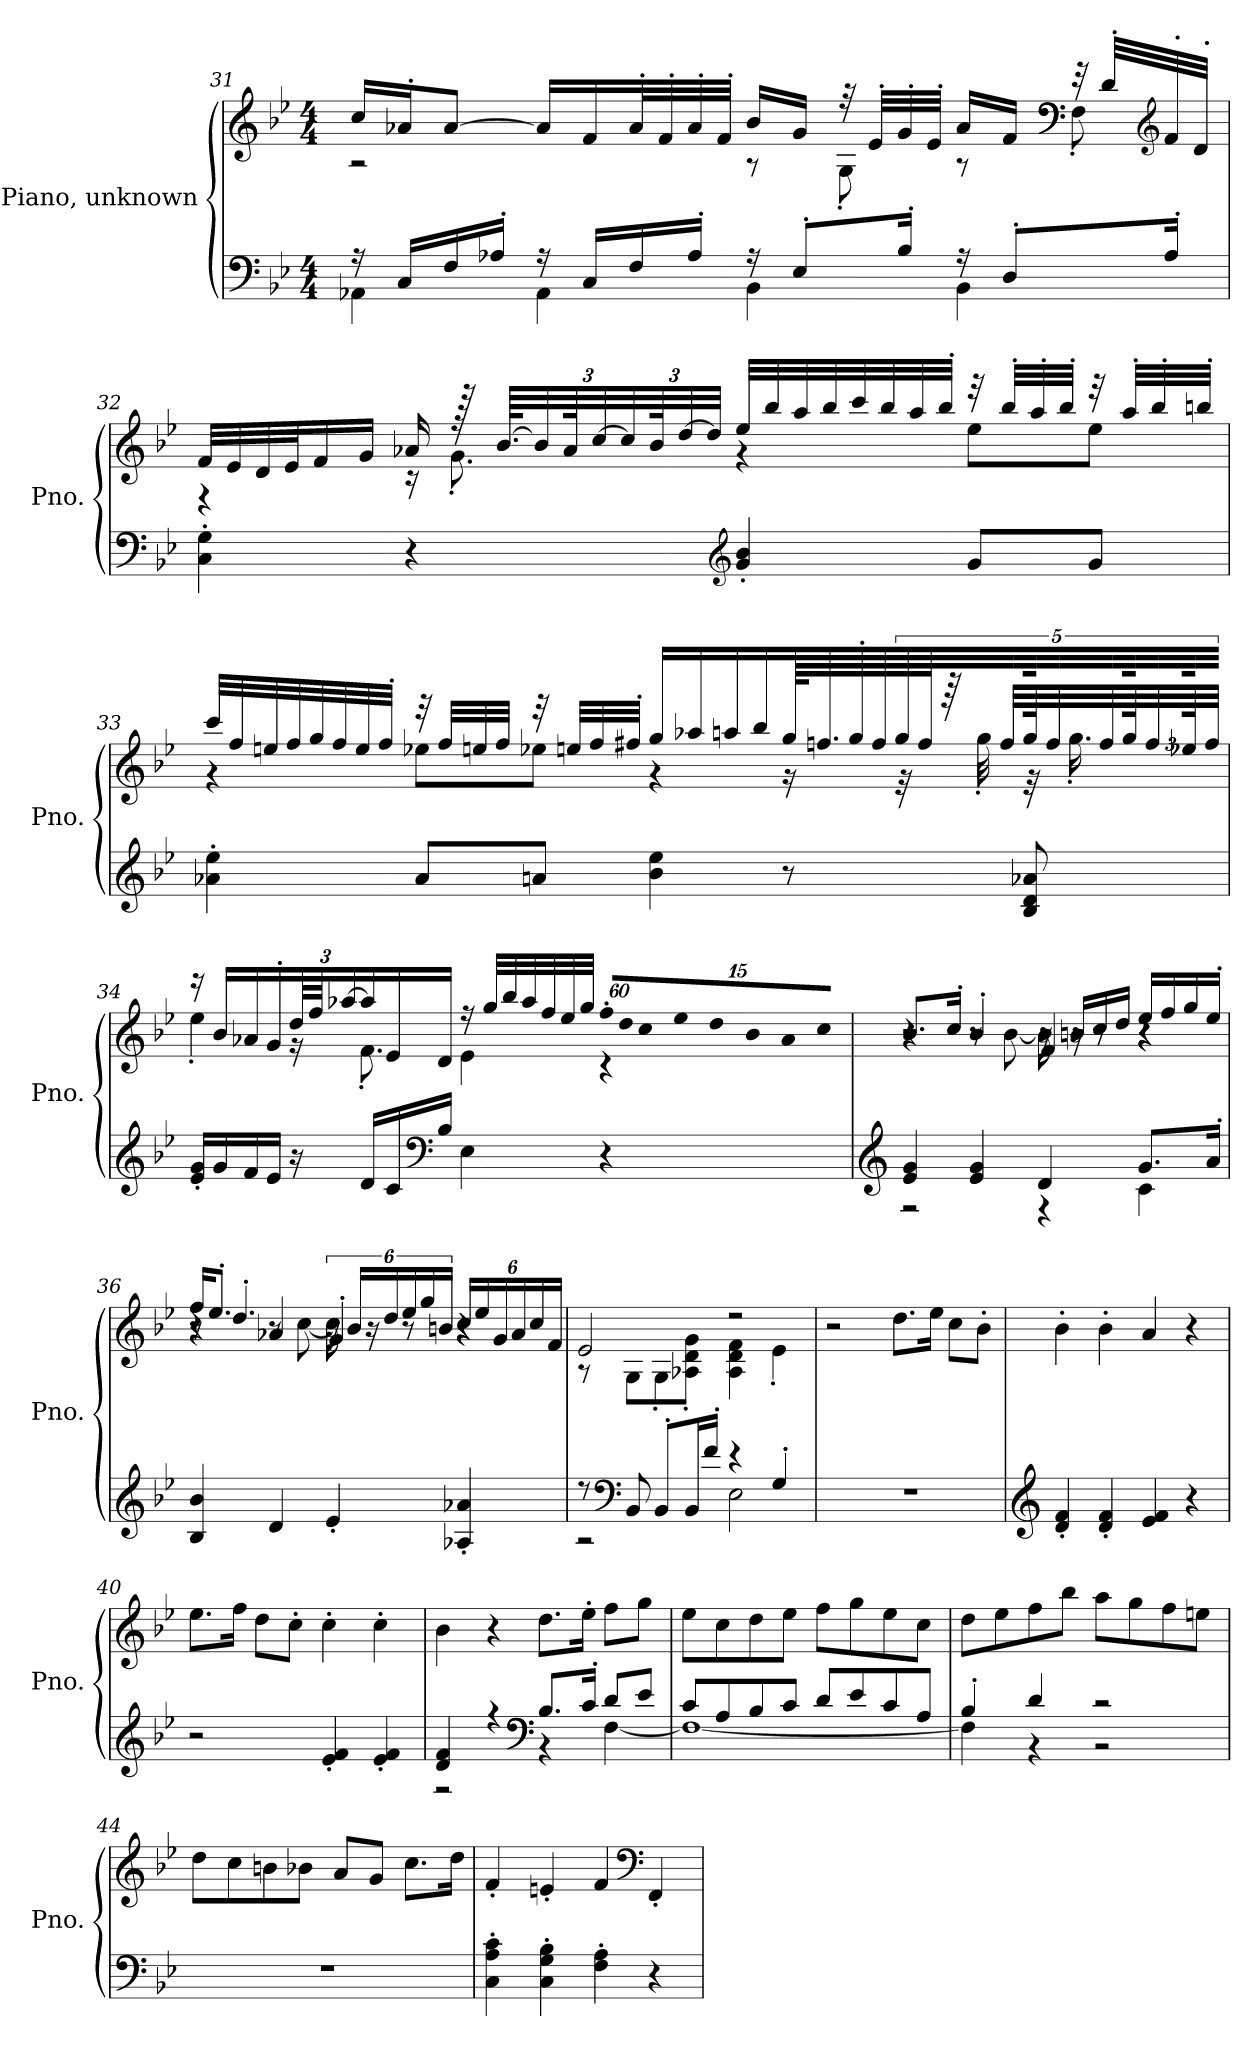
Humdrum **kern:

**kern	**kern
*part1	*part1
*staff2	*staff1
*I"Piano, unknown	*
*I'Pno.	*
!!LO:LB:g=z
*clefF4	*clefG2
*k[b-e-]	*k[b-e-]
*M4/4	*M4/4
=31	=31
*^	*^
16r	4AA-X\	16cc/LL	2r
16C/LL	.	16a-X'/J	.
16F/	.	[8a-/J	.
16A-X'/JJ	.	.	.
16r	4AA-\	16a-/LL]	.
16C/LL	.	16f/	.
16F/	.	32a-'/L	.
.	.	32f'/	.
16A-'/JJ	.	32a-'/	.
.	.	32f'/JJJ	.
16r	4BB-\	16b-/LL	8r
8E-'/L	.	16g/JJ	.
.	.	32r	8G'\
.	.	32e-'/LLL	.
16B-'/Jk	.	32g'/	.
.	.	32e-'/JJJ	.
16r	4BB-\	16a-/LL	8r
8D'/L	.	16f/JJ	.
*	*	*clefF4	*
.	.	32r	8F'\
.	.	32d'/LLL	.
*	*	*clefG2	*
16A-'/Jk	.	32f'/	.
.	.	32d'/JJJ	.
*v	*v	*	*
!!LO:LB:g=z	!!
=32	=32	=32
4C\' 4G\'	32f/LLL	4r
.	32e-/	.
.	32d/	.
.	32e-/J	.
.	16f/	.
.	16g/JJ	.
4r	16a-X/	16r
.	128r	8.g'\
.	[64.b-/KLLL	.
.	32b-/]	.
*	*Xbrackettup	*
.	96a-/K	.
.	[48cc/	.
.	32cc/]	.
.	96b-/K	.
.	[48dd/	.
.	32dd/JJJ]	.
*clefG2	*	*
4g/' 4b-/'	32ee-/LLL	4r
.	32bb-/	.
.	32aa/	.
.	32bb-/	.
.	32ccc/	.
.	32bb-/	.
.	32aa/	.
.	32bb-'/JJJ	.
8g/L	32r	8ee-\L
.	32bb-'/LLL	.
.	32aa'/	.
.	32bb-'/JJJ	.
8g/J	32r	8ee-\J
.	32aa'/LLL	.
.	32bb-'/	.
.	32bbn'/JJJ	.
!!LO:LB:g=z	!!
=33	=33	=33
4a-X\' 4ee-\'	32ccc/LLL	4r
.	32ff/	.
.	32een/	.
.	32ff/	.
.	32gg/	.
.	32ff/	.
.	32ee/	.
.	32ff'/JJJ	.
8a-/L	32r	8ee-X\L
.	32ff/LLL	.
.	32een/	.
.	32ff/JJJ	.
8an/J	32r	8ee-X\J
.	32een/LLL	.
.	32ff/	.
.	32ff#X'/JJJ	.
4b-\ 4ee-\	16gg/LL	4r
.	16aa-X/	.
.	16aan/	.
.	16bb-/	.
8r	128gg/KLL	16r
.	64.ffn/	.
.	64gg'/	.
.	64ff/	.
*	*brackettup	*
.	80gg/	32r
.	80ff/JJJJ	.
.	80r	.
.	.	32gg'\
.	40ff/LLL	.
*	*Xbrackettup	*
8B-/ 8d/ 8a-X/	80gg/K	32r
.	40ff/	.
.	.	16.gg'\
.	40ff/	.
.	96gg/K	.
.	48ff/	.
.	96ee-X/K	.
.	48ff/JJJ	.
!!LO:PB:g=z	!!
=34	=34	=34
16e-/' 16g/'LL	16r	4ee-'\
16g/	16b-/LL	.
16f/	16a-X/	.
16e-/JJ	16g'/	.
16r	96dd/LL	16r
.	96ff/JJ	.
.	[24aa-X/	.
16d/LL	16aa-/]	8.f'\
16c/	16e-/	.
*clefF4	*	*
16B-/JJ	16d/JJ	.
4E-\	16r	4e-\
.	32gg/LLL	.
.	32bb-/	.
.	32aa-/	.
.	32ff/	.
.	32ee-/	.
.	32gg/JJJ	.
!	!LO:N:vis=32	!
4r	1920%53ff'/LLL	4r
!	!LO:N:vis=32	!
.	1920%53dd/	.
.	1920ryy	.
!	!LO:N:vis=32	!
.	1920%53cc/	.
!	!LO:N:vis=32	!
.	1920%53ee-/	.
!	!LO:N:vis=32	!
.	1920%53dd/	.
.	1920ryy	.
!	!LO:N:vis=32	!
.	1920%53b-/	.
!	!LO:N:vis=32	!
.	1920%53a-/J	.
!	!LO:N:vis=16	!
.	1920%107cc/JJ	.
*	*v	*v
=35	=35
*clefG2	*
*^	*^
*	*	*	*^
4e-/ 4g/	2r	8.b-/L	4r	2r
.	.	16cc'/Jk	.	.
4e-/ 4g/	.	4b-'/	8r	.
.	.	.	[8b-\	.
4d/	4r	16r	16b-\]	4f/
.	.	16bn/LL	16r	.
.	.	16cc/	8r	.
.	.	16dd/JJ	.	.
8.g/L	4c\	16ee-/LL	4r	4r
.	.	16ff/	.	.
.	.	16gg/	.	.
16a'/Jk	.	16ee-'/JJ	.	.
*v	*v	*	*	*
!!LO:LB:g=z	!!	!!
=36	=36	=36	=36
4B-/ 4b-/	16ff/KL	4r	8r
.	8.ee-'/J	.	.
.	.	.	4.dd'/
4d/	4a-X/	8r	.
.	.	[8cc\	.
*	*brackettup	*	*
4e-'/	24r	16cc\]	4g'/
.	24b-/LL	.	.
.	.	16r	.
.	24dd/	.	.
*	*Xbrackettup	*	*
.	24ee-/	8r	.
.	24gg/	.	.
.	24bn/JJ	.	.
4A-X/' 4a-X/'	24cc/LL	4r	4r
.	24ee-/	.	.
.	24g/	.	.
.	24a-/	.	.
.	24cc/	.	.
.	24f/JJ	.	.
*	*	*v	*v
=37	=37	=37
*^	*	*
8r	2r	2e-/	8r
*clefF4	*	*	*
8BB-/	.	.	8G\L
8BB-'/L	.	.	8G'\
16BB-/L	.	.	8A-X\' 8d\' 8g\'J
16f'/JJ	.	.	.
4r	2E-\	2r	4A-\ 4d\ 4f\
4G'/	.	.	4e-'\
*v	*v	*	*
*	*v	*v
=38	=38
1r	2r
.	8.dd\L
.	16ee-\Jk
.	8cc\L
.	8b-'\J
!!LO:LB:g=z
=39	=39
*clefG2	*
4d/' 4f/'	4b-'\
4d/' 4f/'	4b-'\
4e-/ 4f/	4a/
4r	4r
=40	=40
2r	8.ee-\L
.	16ff\Jk
.	8dd\L
.	8cc'\J
4e-/' 4f/'	4cc'\
4e-/' 4f/'	4cc'\
=41	=41
*^	*
4d/ 4f/	2r	4b-\
4r	.	4r
*clefF4	*	*
8.B-/L	4r	8.dd\L
16c'/Jk	.	16ee-'\Jk
8d/L	[4F\	8ff\L
8e-/J	.	8gg\J
=42	=42	=42
8c/L	1F_	8ee-\L
8A/	.	8cc\
8B-/	.	8dd\
8c/J	.	8ee-\J
8d/L	.	8ff\L
8e-/	.	8gg\
8c/	.	8ee-\
8A/J	.	8cc\J
=43	=43	=43
4B-'/	4F\]	8dd\L
.	.	8ee-\
4d/	4r	8ff\
.	.	8bb-\J
2r	2r	8aa\L
.	.	8gg\
.	.	8ff\
.	.	8een\J
*v	*v	*
!!LO:LB:g=z
=44	=44
1r	8dd\L
.	8cc\
.	8bn\
.	8b-X\J
.	8a/L
.	8g/J
.	8.cc\L
.	16dd\Jk
=45	=45
4C\' 4A\' 4c\'	4f'/
4C\' 4G\' 4B-\'	4en'/
4F\' 4A\'	4f/
*	*clefF4
4r	4FF'/
=	=
*-	*-
